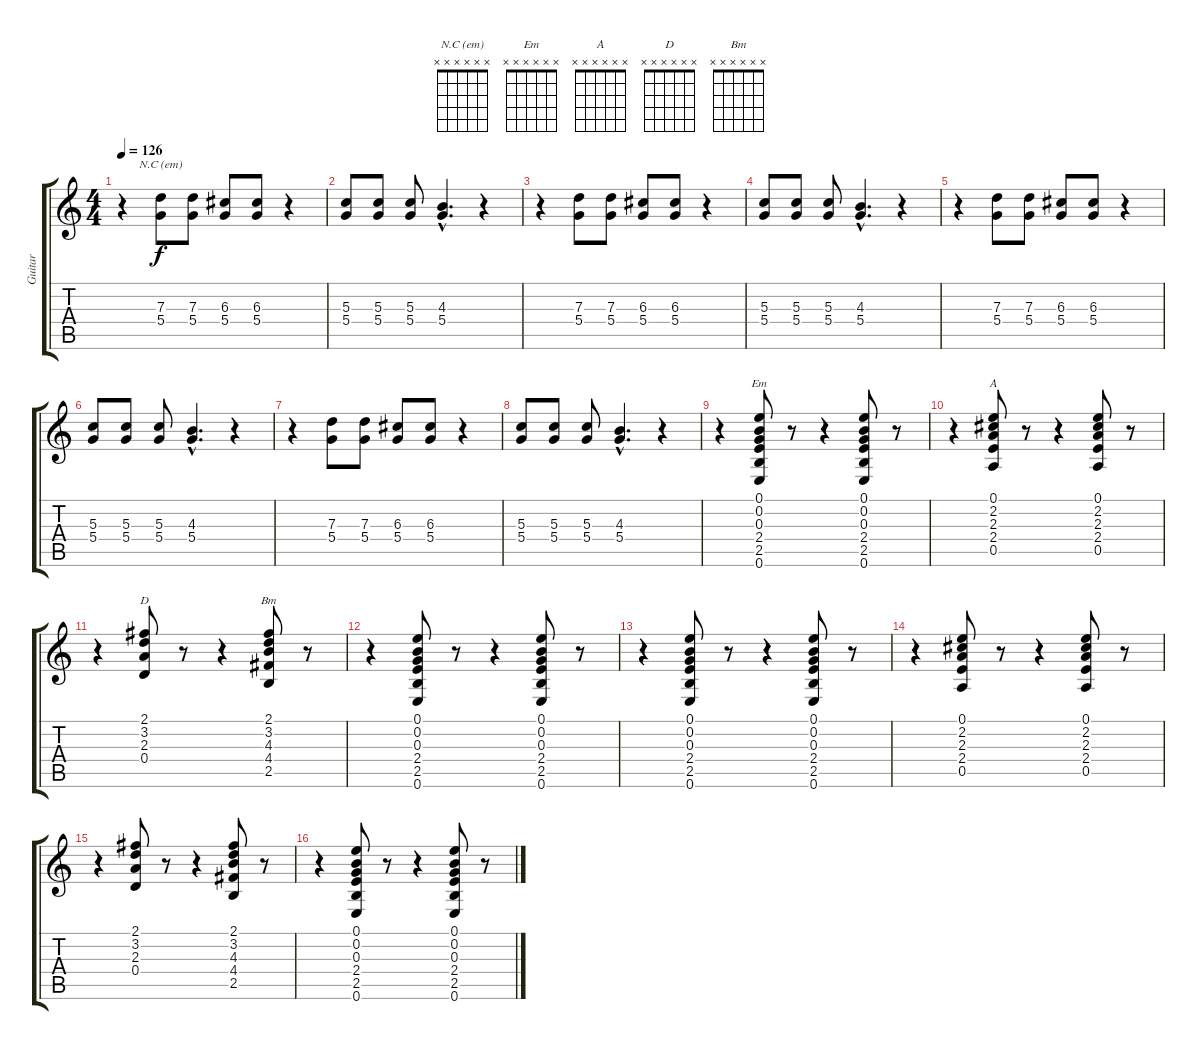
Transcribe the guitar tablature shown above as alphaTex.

\track ("Guitar" "Guitar") {instrument electricguitarclean}
\staff {score tabs}
\tuning (E4 B3 G3 D3 A2 E2) {hide}
\chord ("N.C (em)" x x x x x x)
\chord ("Em" x x x x x x)
\chord ("A" x x x x x x)
\chord ("D" x x x x x x)
\chord ("Bm" x x x x x x)
\ts (4 4)
\tempo 126
\clef g2
\ks c
r.4{dy f volume 16 instrument electricguitarclean} (7.3 5.4).8{ch "N.C (em)"} (7.3 5.4).8 (6.3 5.4).8 (6.3 5.4).8 r.4 |
(5.3 5.4).8 (5.3 5.4).8 (5.3 5.4).8 (4.3{hac} 5.4{hac}).4{d} r.4 |
r.4 (7.3 5.4).8 (7.3 5.4).8 (6.3 5.4).8 (6.3 5.4).8 r.4 |
(5.3 5.4).8 (5.3 5.4).8 (5.3 5.4).8 (4.3{hac} 5.4{hac}).4{d} r.4 |
r.4 (7.3 5.4).8 (7.3 5.4).8 (6.3 5.4).8 (6.3 5.4).8 r.4 |
(5.3 5.4).8 (5.3 5.4).8 (5.3 5.4).8 (4.3{hac} 5.4{hac}).4{d} r.4 |
r.4 (7.3 5.4).8 (7.3 5.4).8 (6.3 5.4).8 (6.3 5.4).8 r.4 |
(5.3 5.4).8 (5.3 5.4).8 (5.3 5.4).8 (4.3{hac} 5.4{hac}).4{d} r.4 |
r.4{volume 11} (0.1 0.2 0.3 2.4 2.5 0.6).8{ch "Em"} r.8 r.4 (0.1 0.2 0.3 2.4 2.5 0.6).8 r.8 |
r.4 (0.1 2.2 2.3 2.4 0.5).8{ch "A"} r.8 r.4 (0.1 2.2 2.3 2.4 0.5).8 r.8 |
r.4 (2.1 3.2 2.3 0.4).8{ch "D"} r.8 r.4 (2.1 3.2 4.3 4.4 2.5).8{ch "Bm"} r.8 |
r.4 (0.1 0.2 0.3 2.4 2.5 0.6).8 r.8 r.4 (0.1 0.2 0.3 2.4 2.5 0.6).8 r.8 |
r.4 (0.1 0.2 0.3 2.4 2.5 0.6).8 r.8 r.4 (0.1 0.2 0.3 2.4 2.5 0.6).8 r.8 |
r.4 (0.1 2.2 2.3 2.4 0.5).8 r.8 r.4 (0.1 2.2 2.3 2.4 0.5).8 r.8 |
r.4 (2.1 3.2 2.3 0.4).8 r.8 r.4 (2.1 3.2 4.3 4.4 2.5).8 r.8 |
r.4 (0.1 0.2 0.3 2.4 2.5 0.6).8 r.8 r.4 (0.1 0.2 0.3 2.4 2.5 0.6).8 r.8
